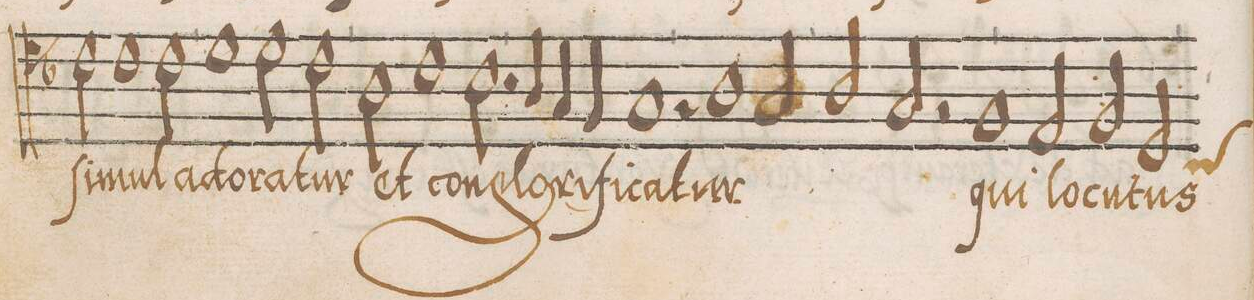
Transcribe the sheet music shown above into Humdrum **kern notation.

**kern	**text
*I"ALTVS	*
*clefC4	*
*k[b-]	*
*met()	*
*M2/1	*
2c\	ſi-
1c	-mul
2c\	a-
=133-	=133-
1d	-do-
2d\	-ra-
2c\	-tur
=134-	=134-
2A\	et
1c	con-
2.B-\	.
=135-	=135-
4A/	-glo-
4G/	-ri-
4F/	-fi-
1.G	-ca-
=136-	=136-
1A	-tur
2G/	.
=137-	=137-
2A/	.
2G/	.
2r	.
1F	qui
=138-	=138-
2E/	lo-
2F/	-cu-
*custos:C	*
2D/	-tus
=139-	=139-
*-	*-
